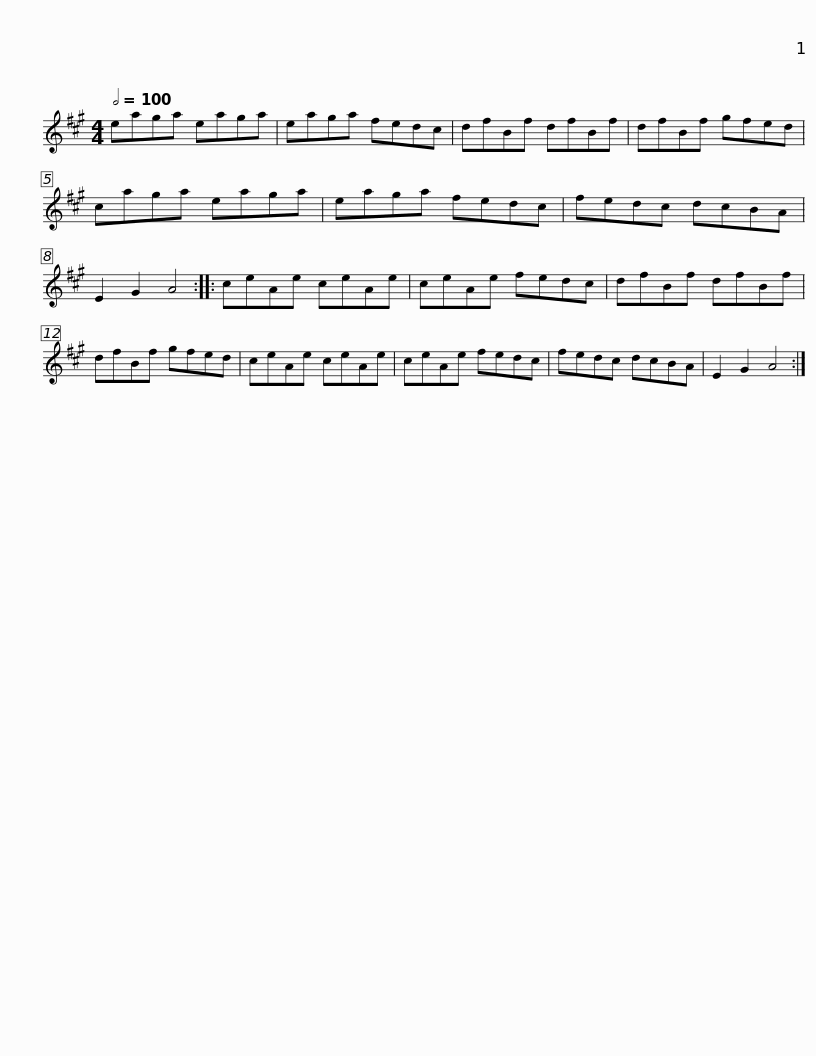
X:1
L:1/8
Q:1/2=100
M:4/4
I:linebreak $
K:A
V:1 treble
V:1
 eaga eaga | eaga fedc | dfBf dfBf | dfBf gfed | caga eaga |$ %5
 eaga fedc | fedc dcBA | E2 G2 A4 :: ceAe ceAe | ceAe fedc | %10
 dfBf dfBf |$ dfBf gfed | ceAe ceAe | ceAe fedc | fedc dcBA | %15
 E2 G2 A4 :| %16
